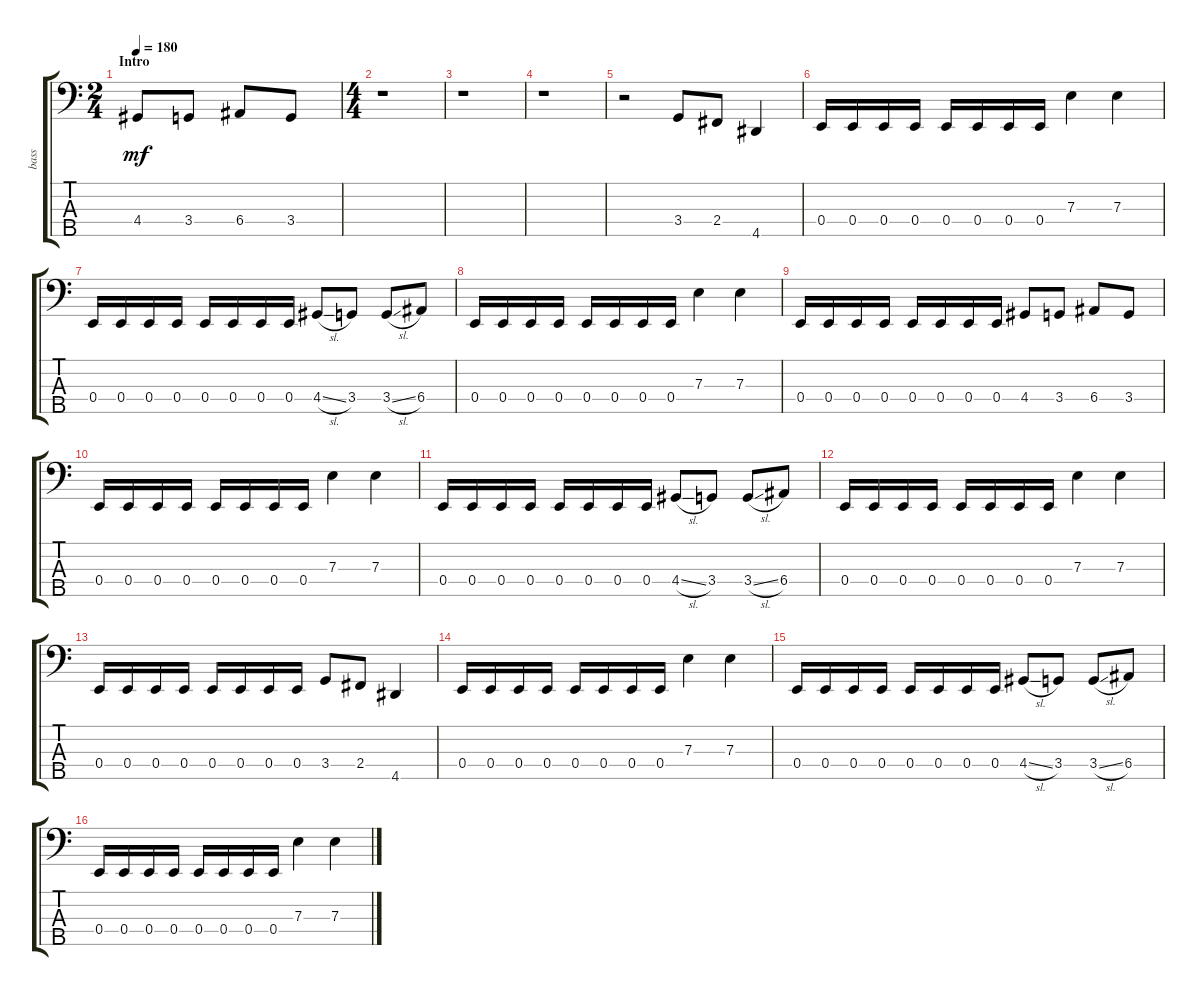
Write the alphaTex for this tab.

\track ("bass" "bass") {instrument electricbassfinger}
\staff {score tabs}
\tuning (G2 D2 A1 E1 B0) {hide}
\ts (2 4)
\section ("" "Intro")
\tempo 180
\clef f4
\ks c
4.4.8{dy mf instrument electricbassfinger} 3.4.8 6.4.8 3.4.8 |
\ts (4 4)
r.1 |
r.1 |
r.1 |
r.2 3.4.8 2.4.8 4.5.4 |
0.4.16 0.4.16 0.4.16 0.4.16 0.4.16 0.4.16 0.4.16 0.4.16 7.3.4 7.3.4 |
0.4.16 0.4.16 0.4.16 0.4.16 0.4.16 0.4.16 0.4.16 0.4.16 4.4{sl}.8 3.4.8 3.4{sl}.8 6.4.8 |
0.4.16 0.4.16 0.4.16 0.4.16 0.4.16 0.4.16 0.4.16 0.4.16 7.3.4 7.3.4 |
0.4.16 0.4.16 0.4.16 0.4.16 0.4.16 0.4.16 0.4.16 0.4.16 4.4.8 3.4.8 6.4.8 3.4.8 |
0.4.16 0.4.16 0.4.16 0.4.16 0.4.16 0.4.16 0.4.16 0.4.16 7.3.4 7.3.4 |
0.4.16 0.4.16 0.4.16 0.4.16 0.4.16 0.4.16 0.4.16 0.4.16 4.4{sl}.8 3.4.8 3.4{sl}.8 6.4.8 |
0.4.16 0.4.16 0.4.16 0.4.16 0.4.16 0.4.16 0.4.16 0.4.16 7.3.4 7.3.4 |
0.4.16 0.4.16 0.4.16 0.4.16 0.4.16 0.4.16 0.4.16 0.4.16 3.4.8 2.4.8 4.5.4 |
0.4.16 0.4.16 0.4.16 0.4.16 0.4.16 0.4.16 0.4.16 0.4.16 7.3.4 7.3.4 |
0.4.16 0.4.16 0.4.16 0.4.16 0.4.16 0.4.16 0.4.16 0.4.16 4.4{sl}.8 3.4.8 3.4{sl}.8 6.4.8 |
0.4.16 0.4.16 0.4.16 0.4.16 0.4.16 0.4.16 0.4.16 0.4.16 7.3.4 7.3.4
